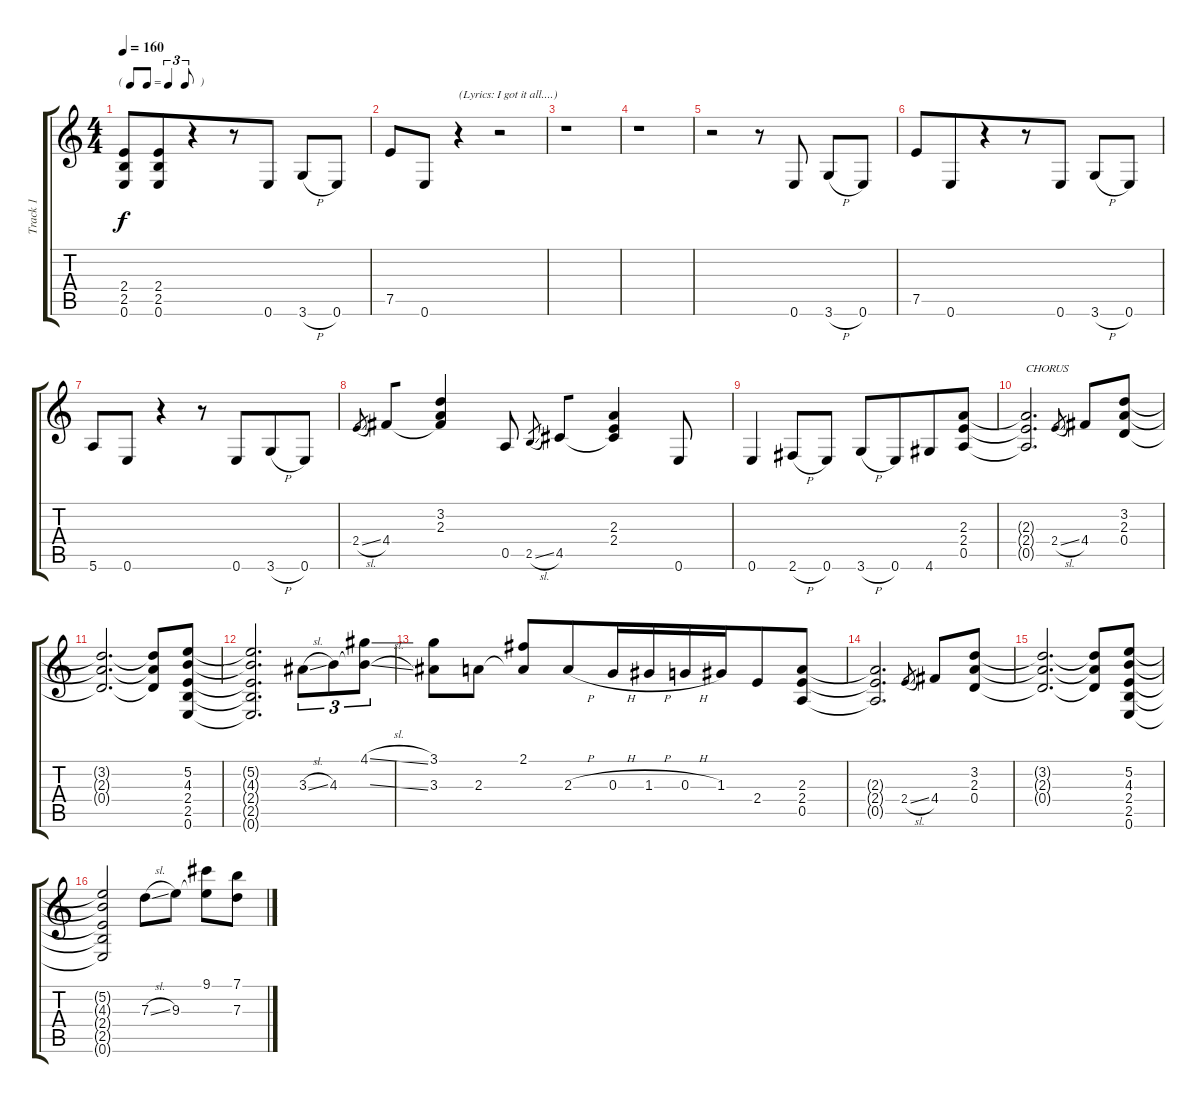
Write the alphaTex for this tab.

\track ("Track 1" "Track 1") {instrument acousticguitarsteel}
\staff {score tabs}
\tuning (E4 B3 G3 D3 A2 E2) {hide}
\ts (4 4)
\tf triplet8th
\tempo 160
\clef g2
\ks c
(2.4 2.5 0.6).8{dy f beam merge} (2.4 2.5 0.6).8{beam merge} r.4{beam merge} r.8{beam merge} 0.6.8 3.6{h}.8{beam merge} 0.6.8 |
7.5.8 0.6.8{beam merge} r.4{txt "(Lyrics: I got it all....)" beam merge} r.2 |
r.1 |
r.1 |
r.2{beam merge} r.8{beam merge} 0.6.8 3.6{h}.8{beam merge} 0.6.8 |
7.5.8 0.6.8{beam merge} r.4{beam merge} r.8{beam merge} 0.6.8 3.6{h}.8{beam merge} 0.6.8 |
5.6.8 0.6.8 r.4 r.8{beam merge} 0.6.8{beam merge} 3.6{h}.8{beam merge} 0.6.8 |
2.4{sl}.8{gr} 4.4.8{beam merge} (3.2 2.3 4.4{t}).4 0.5.8 2.5{sl}.8{gr beam merge} 4.5.8{beam merge} (2.3 2.4 4.5{t}).4 0.6.8 |
0.6.4 2.6{h}.8 0.6.8 3.6{h}.8{beam merge} 0.6.8{beam merge} 4.6.8 (2.3 2.4 0.5).8 |
(2.3{t} 2.4{t} 0.5{t}).2{d txt "CHORUS"} 2.4{sl}.8{gr beam merge} 4.4.8{beam merge} (3.2 2.3 0.4).8 |
(3.2{t} 2.3{t} 0.4{t}).2{d} (3.2{t} 2.3{t} 0.4{t}).8 (5.2 4.3 2.4 2.5 0.6).8 |
(5.2{t} 4.3{t} 2.4{t} 2.5{t} 0.6{t}).2{d} 3.3{sl}.8{tu (3 2)} 4.3.8{tu (3 2)} (4.1{sl} 4.3{sl t}).8{tu (3 2)} |
(3.1 3.3).8 2.3.8 (2.1 2.3{t}).8{beam merge} 2.3{h}.8{beam merge} 0.3{h}.16 1.3{h}.16 0.3{h}.16{beam merge} 1.3.16{beam merge} 2.4.8{beam merge} (2.3 2.4 0.5).8 |
(2.3{t} 2.4{t} 0.5{t}).2{d} 2.4{sl}.8{gr beam merge} 4.4.8{beam merge} (3.2 2.3 0.4).8 |
(3.2{t} 2.3{t} 0.4{t}).2{d} (3.2{t} 2.3{t} 0.4{t}).8 (5.2 4.3 2.4 2.5 0.6).8 |
(5.2{t} 4.3{t} 2.4{t} 2.5{t} 0.6{t}).2 7.3{sl}.8 9.3.8 (9.1 9.3{t}).8 (7.1 7.3).8
